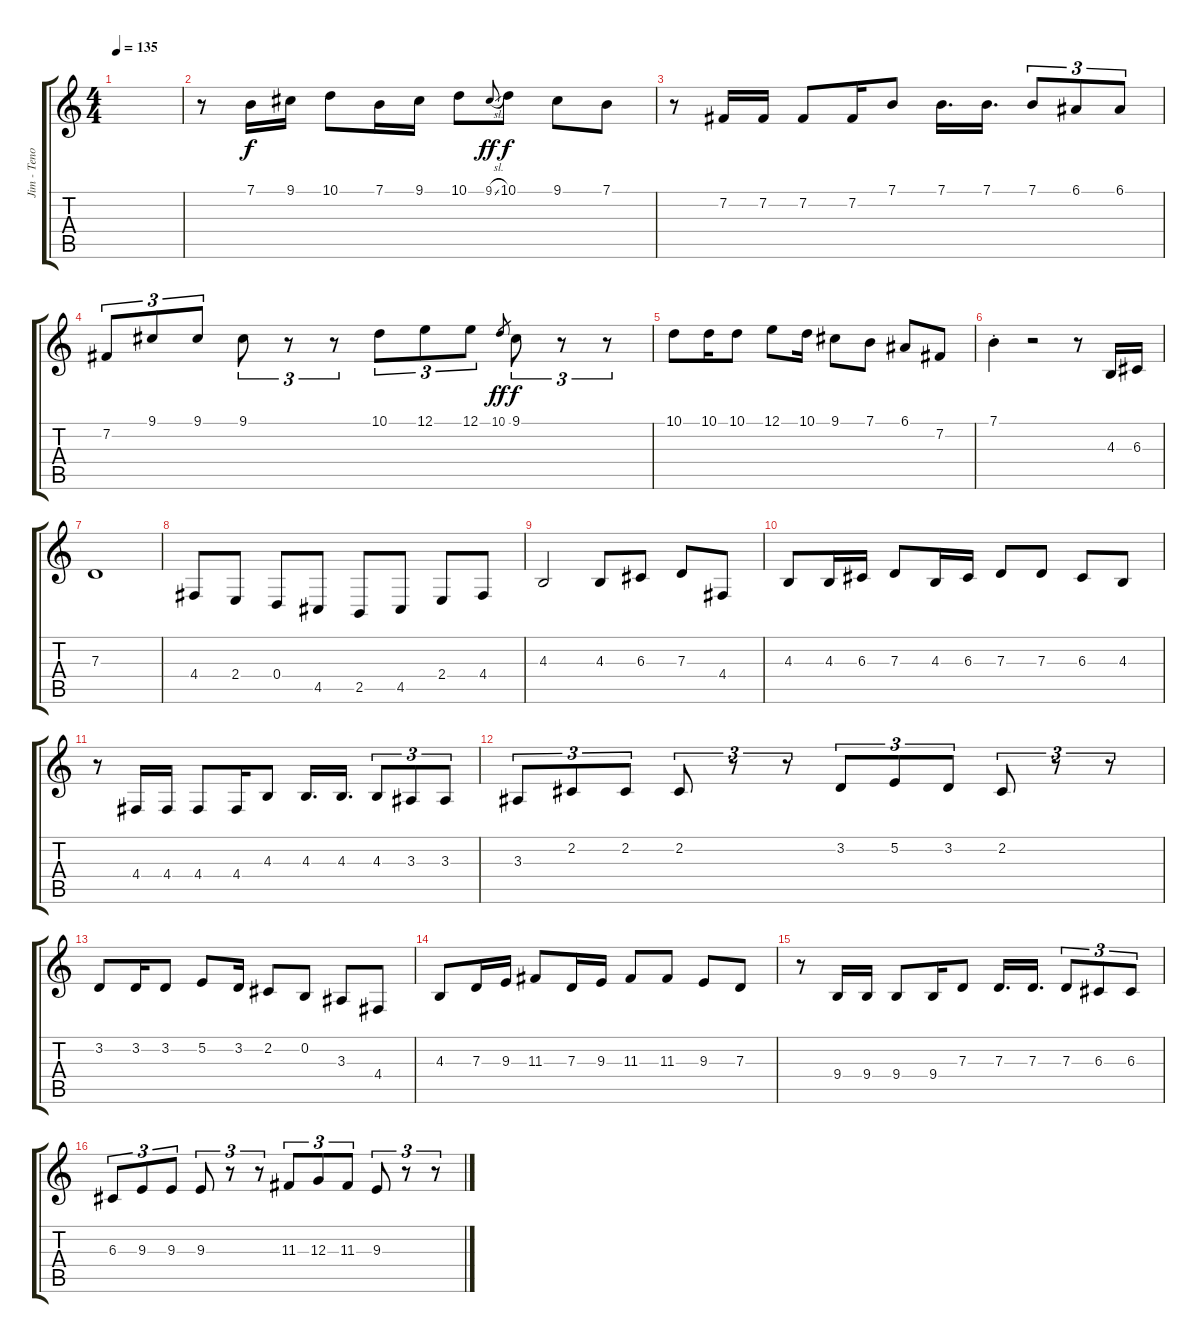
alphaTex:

\track ("Jim - Tenor Sax" "Jim - Teno") {instrument tenorsax}
\staff {score tabs}
\tuning (E4 B3 G3 D3 A2 E2) {hide}
\ts (4 4)
\tempo 135
\clef g2
\ks c
|
r.8 7.1.16 9.1.16 10.1.8 7.1.16 9.1.16 10.1.8 9.1{sl}.8{gr onbeat dy ff} 10.1.8{dy f} 9.1.8 7.1.8 |
r.8 7.2.16 7.2.16 7.2.8 7.2.16 7.1.8 7.1.16{d} 7.1.16{d} 7.1.8{tu (3 2)} 6.1.8{tu (3 2)} 6.1.8{tu (3 2)} |
7.2.8{tu (3 2)} 9.1.8{tu (3 2)} 9.1.8{tu (3 2)} 9.1.8{tu (3 2)} r.8{tu (3 2)} r.8{tu (3 2)} 10.1.8{tu (3 2)} 12.1.8{tu (3 2)} 12.1.8{tu (3 2)} 10.1.8{gr dy ff} 9.1.8{tu (3 2) dy f} r.8{tu (3 2)} r.8{tu (3 2)} |
10.1.8 10.1.16 10.1.8 12.1.8 10.1.16 9.1.8 7.1.8 6.1.8 7.2.8 |
7.1{st}.4 r.2 r.8 4.3.16 6.3.16 |
7.3.1 |
4.4.8 2.4.8 0.4.8 4.5.8 2.5.8 4.5.8 2.4.8 4.4.8 |
4.3.2 4.3.8 6.3.8 7.3.8 4.4.8 |
4.3.8 4.3.16 6.3.16 7.3.8 4.3.16 6.3.16 7.3.8 7.3.8 6.3.8 4.3.8 |
r.8 4.4.16 4.4.16 4.4.8 4.4.16 4.3.8 4.3.16{d} 4.3.16{d} 4.3.8{tu (3 2)} 3.3.8{tu (3 2)} 3.3.8{tu (3 2)} |
3.3.8{tu (3 2)} 2.2.8{tu (3 2)} 2.2.8{tu (3 2)} 2.2.8{tu (3 2)} r.8{tu (3 2)} r.8{tu (3 2)} 3.2.8{tu (3 2)} 5.2.8{tu (3 2)} 3.2.8{tu (3 2)} 2.2.8{tu (3 2)} r.8{tu (3 2)} r.8{tu (3 2)} |
3.2.8 3.2.16 3.2.8 5.2.8 3.2.16 2.2.8 0.2.8 3.3.8 4.4.8 |
4.3.8 7.3.16 9.3.16 11.3.8 7.3.16 9.3.16 11.3.8 11.3.8 9.3.8 7.3.8 |
r.8 9.4.16 9.4.16 9.4.8 9.4.16 7.3.8 7.3.16{d} 7.3.16{d} 7.3.8{tu (3 2)} 6.3.8{tu (3 2)} 6.3.8{tu (3 2)} |
6.3.8{tu (3 2)} 9.3.8{tu (3 2)} 9.3.8{tu (3 2)} 9.3.8{tu (3 2)} r.8{tu (3 2)} r.8{tu (3 2)} 11.3.8{tu (3 2)} 12.3.8{tu (3 2)} 11.3.8{tu (3 2)} 9.3.8{tu (3 2)} r.8{tu (3 2)} r.8{tu (3 2)}
